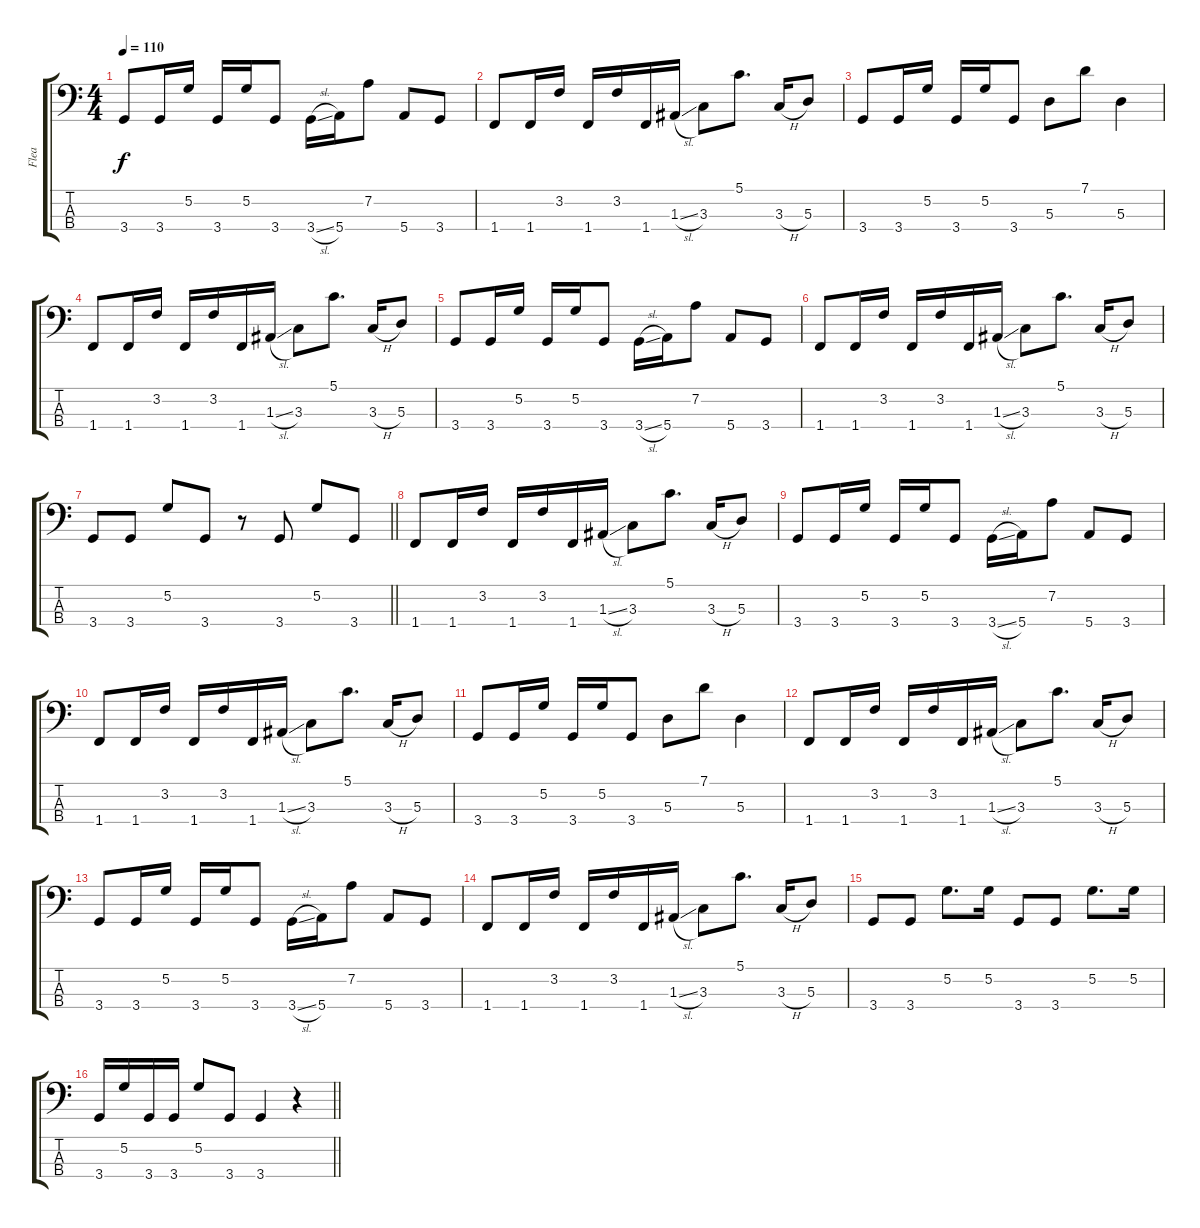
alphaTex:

\track ("Flea" "Flea") {instrument slapbass1}
\staff {score tabs}
\tuning (G2 D2 A1 E1) {hide}
\ts (4 4)
\tempo 110
\clef f4
\ks c
3.4.8{dy f} 3.4.16 5.2.16 3.4.16 5.2.16 3.4.8 3.4{sl}.16 5.4.16 7.2.8 5.4.8 3.4.8 |
1.4.8 1.4.16 3.2.16 1.4.16 3.2.16 1.4.16 1.3{sl}.16 3.3.8 5.1.8{d} 3.3{h}.16 5.3.8 |
3.4.8 3.4.16 5.2.16 3.4.16 5.2.16 3.4.8 5.3.8 7.1.8 5.3.4 |
1.4.8 1.4.16 3.2.16 1.4.16 3.2.16 1.4.16 1.3{sl}.16 3.3.8 5.1.8{d} 3.3{h}.16 5.3.8 |
3.4.8 3.4.16 5.2.16 3.4.16 5.2.16 3.4.8 3.4{sl}.16 5.4.16 7.2.8 5.4.8 3.4.8 |
1.4.8 1.4.16 3.2.16 1.4.16 3.2.16 1.4.16 1.3{sl}.16 3.3.8 5.1.8{d} 3.3{h}.16 5.3.8 |
\barLineRight lightlight
3.4.8 3.4.8 5.2.8 3.4.8 r.8 3.4.8 5.2.8 3.4.8 |
1.4.8 1.4.16 3.2.16 1.4.16 3.2.16 1.4.16 1.3{sl}.16 3.3.8 5.1.8{d} 3.3{h}.16 5.3.8 |
3.4.8 3.4.16 5.2.16 3.4.16 5.2.16 3.4.8 3.4{sl}.16 5.4.16 7.2.8 5.4.8 3.4.8 |
1.4.8 1.4.16 3.2.16 1.4.16 3.2.16 1.4.16 1.3{sl}.16 3.3.8 5.1.8{d} 3.3{h}.16 5.3.8 |
3.4.8 3.4.16 5.2.16 3.4.16 5.2.16 3.4.8 5.3.8 7.1.8 5.3.4 |
1.4.8 1.4.16 3.2.16 1.4.16 3.2.16 1.4.16 1.3{sl}.16 3.3.8 5.1.8{d} 3.3{h}.16 5.3.8 |
3.4.8 3.4.16 5.2.16 3.4.16 5.2.16 3.4.8 3.4{sl}.16 5.4.16 7.2.8 5.4.8 3.4.8 |
1.4.8 1.4.16 3.2.16 1.4.16 3.2.16 1.4.16 1.3{sl}.16 3.3.8 5.1.8{d} 3.3{h}.16 5.3.8 |
3.4.8 3.4.8 5.2.8{d} 5.2.16 3.4.8 3.4.8 5.2.8{d} 5.2.16 |
\barLineRight lightlight
3.4.16 5.2.16 3.4.16 3.4.16 5.2.8 3.4.8 3.4.4 r.4
